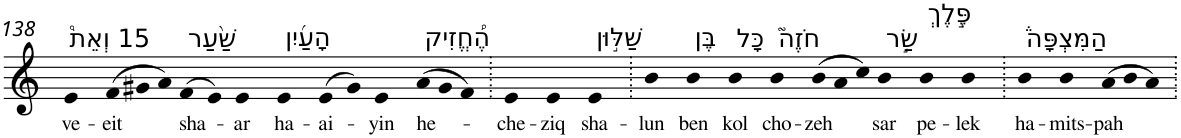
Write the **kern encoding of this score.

**kern	**text
*part1	*part1
*staff1	*staff1
*I"Piano	*
*I'Pno	*
!!LO:PB:g=z
*clefG2	*
*k[]	*
=138	=138
!LO:TX:a:t=15 וְאֵת֩	!
!	!LO:LY:b
4e	ve-
*Xtuplet	*
!	!LO:LY:b
(>12f	-eit
12g#X	.
12a)	.
!LO:TX:a:t=שַׁ֨עַר	!
!	!LO:LY:b
(>8f	sha-
8e)	.
!	!LO:LY:b
4e	-ar
!LO:TX:a:t=הָעַ֜יִן	!
!	!LO:LY:b
4e	ha-
!	!LO:LY:b
(>8e	-ai-
8g#)	.
!	!LO:LY:b
4e	-yin
!LO:TX:a:t=הֶ֠חֱזִיק	!
!	!LO:LY:b
(>12a	he-
12g#	.
12f)	.
=139.	=139.
!	!LO:LY:b
4e	-che-
!	!LO:LY:b
4e	-ziq
!LO:TX:a:t=שַׁלּ֣וּן	!
!	!LO:LY:b
4e	sha-
=140.	=140.
!	!LO:LY:b
4b	-lun
!LO:TX:a:t=בֶּן	!
!	!LO:LY:b
4b	ben
!LO:TX:a:t=כָּל	!
!	!LO:LY:b
4b	kol
!LO:TX:a:t=חֹזֶה֮	!
!	!LO:LY:b
4b	cho-
!	!LO:LY:b
(>12b	-zeh
12a	.
12cc)	.
!LO:TX:a:t=שַׂ֣ר	!
!	!LO:LY:b
4b	sar
!LO:TX:a:t=פֶּ֣לֶךְ	!
!	!LO:LY:b
4b	pe-
!	!LO:LY:b
4b	-lek
=141.	=141.
!LO:TX:a:t=הַמִּצְפָּה֒	!
!	!LO:LY:b
4b	ha-
!	!LO:LY:b
4b	-mits-
!	!LO:LY:b
(>12a	-pah
12b	.
12a)	.
=.	=.
*-	*-
